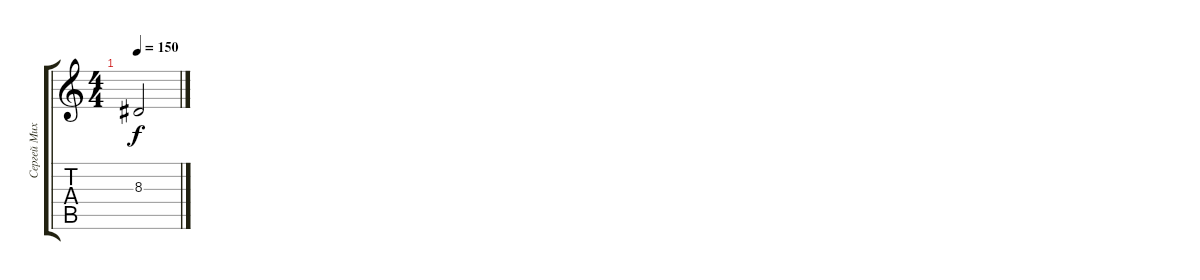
\track ("Сергей Михалок" "Сергей Мих") {instrument lead6voice}
\staff {score tabs}
\tuning (E4 B3 G3 D3 A2 E2) {hide}
\ts (4 4)
\tempo 150
\clef g2
\ks c
8.3.2{dy f}
